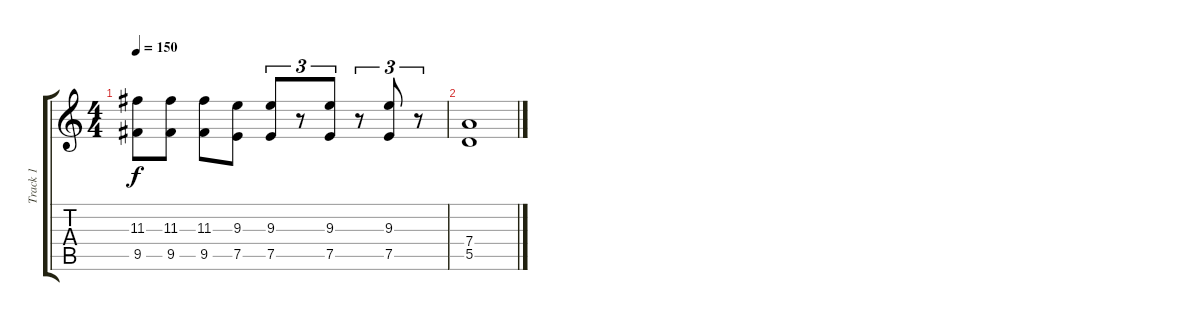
\track ("Track 1" "Track 1") {instrument distortionguitar}
\staff {score tabs}
\tuning (E4 B3 G3 D3 A2 D2) {hide}
\ts (4 4)
\tempo 150
\clef g2
\ks c
(11.3 9.5).8{dy f} (11.3 9.5).8 (11.3 9.5).8 (9.3 7.5).8 (9.3 7.5).8{tu (3 2)} r.8{tu (3 2)} (9.3 7.5).8{tu (3 2)} r.8{tu (3 2)} (9.3 7.5).8{tu (3 2)} r.8{tu (3 2)} |
(7.4 5.5).1
